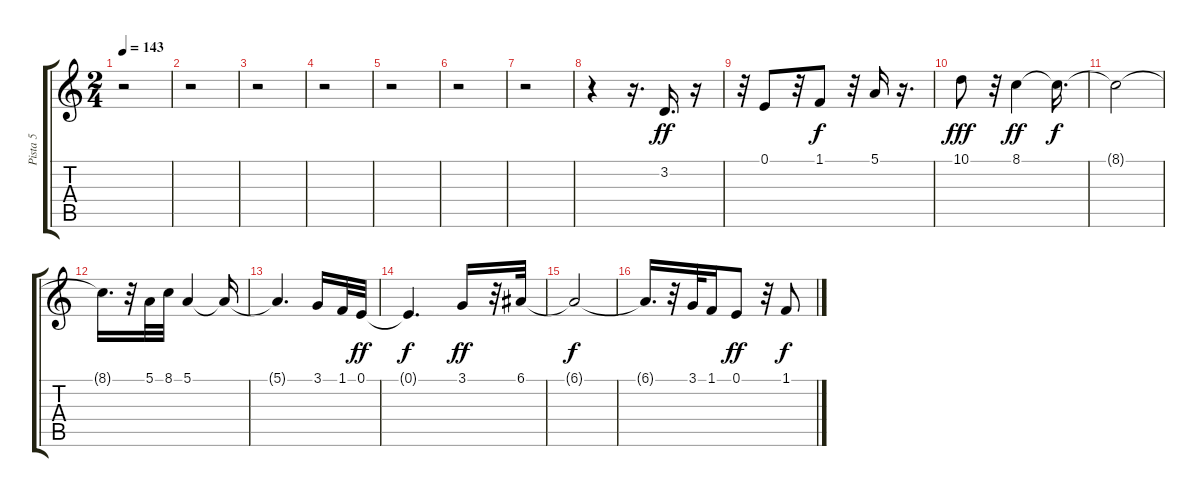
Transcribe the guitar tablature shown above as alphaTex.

\track ("Pista 5" "Pista 5") {instrument harmonica}
\staff {score tabs}
\tuning (E4 B3 G3 D3 A2 E2) {hide}
\ts (2 4)
\tempo 143
\clef g2
\ks c
r.2{dy f} |
r.2 |
r.2 |
r.2 |
r.2 |
r.2 |
r.2 |
r.4 r.16{d} 3.2.16{d dy ff volume 15} r.16 |
r.32 0.1.8 r.32 1.1.8{dy f} r.32 5.1.16 r.16{d} |
10.1.8{dy fff} r.32 8.1.4{dy ff} 8.1{t}.16{d dy f} |
8.1{t}.2 |
8.1{t}.16{d} r.32 5.1.32 8.1.32 5.1.4 5.1{t}.16 |
5.1{t}.4{d} 3.1.16 1.1.32 0.1.32{dy ff} |
0.1{t}.4{d dy f} 3.1.16{dy ff} r.32 6.1.32 |
6.1{t}.2{dy f} |
6.1{t}.16{d} r.32 3.1.32 1.1.16 0.1.8{dy ff} r.32 1.1.8{dy f}
